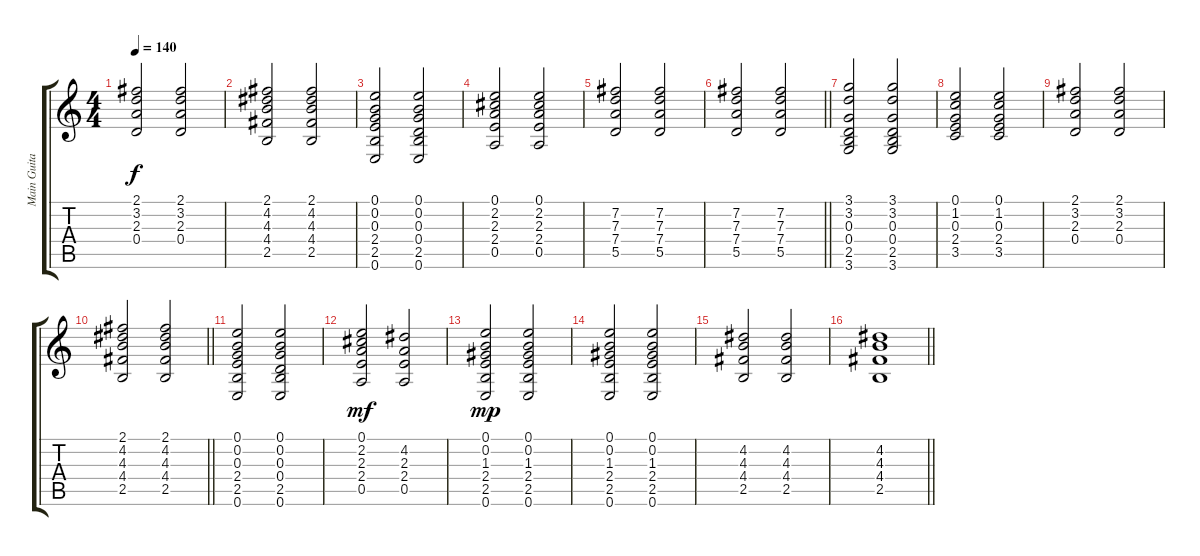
\track ("Main Guitar" "Main Guita") {instrument acousticguitarsteel}
\staff {score tabs}
\tuning (E4 B3 G3 D3 A2 E2) {hide}
\ts (4 4)
\tempo 140
\clef g2
\ks c
(2.1 3.2 2.3 0.4).2{dy f} (2.1 3.2 2.3 0.4).2 |
(2.1 4.2 4.3 4.4 2.5).2 (2.1 4.2 4.3 4.4 2.5).2 |
(0.1 0.2 0.3 2.4 2.5 0.6).2 (0.1 0.2 0.3 0.4 2.5 0.6).2 |
(0.1 2.2 2.3 2.4 0.5).2 (0.1 2.2 2.3 2.4 0.5).2 |
(7.2 7.3 7.4 5.5).2 (7.2 7.3 7.4 5.5).2 |
\barLineRight lightlight
(7.2 7.3 7.4 5.5).2 (7.2 7.3 7.4 5.5).2 |
(3.1 3.2 0.3 0.4 2.5 3.6).2 (3.1 3.2 0.3 0.4 2.5 3.6).2 |
(0.1 1.2 0.3 2.4 3.5).2 (0.1 1.2 0.3 2.4 3.5).2 |
(2.1 3.2 2.3 0.4).2 (2.1 3.2 2.3 0.4).2 |
\barLineRight lightlight
(2.1 4.2 4.3 4.4 2.5).2 (2.1 4.2 4.3 4.4 2.5).2 |
(0.1 0.2 0.3 2.4 2.5 0.6).2 (0.1 0.2 0.3 0.4 2.5 0.6).2 |
(0.1 2.2 2.3 2.4 0.5).2{dy mf} (4.2 2.3 2.4 0.5).2 |
(0.1 0.2 1.3 2.4 2.5 0.6).2{dy mp} (0.1 0.2 1.3 2.4 2.5 0.6).2 |
(0.1 0.2 1.3 2.4 2.5 0.6).2 (0.1 0.2 1.3 2.4 2.5 0.6).2 |
(4.2 4.3 4.4 2.5).2 (4.2 4.3 4.4 2.5).2 |
\barLineRight lightlight
(4.2 4.3 4.4 2.5).1
